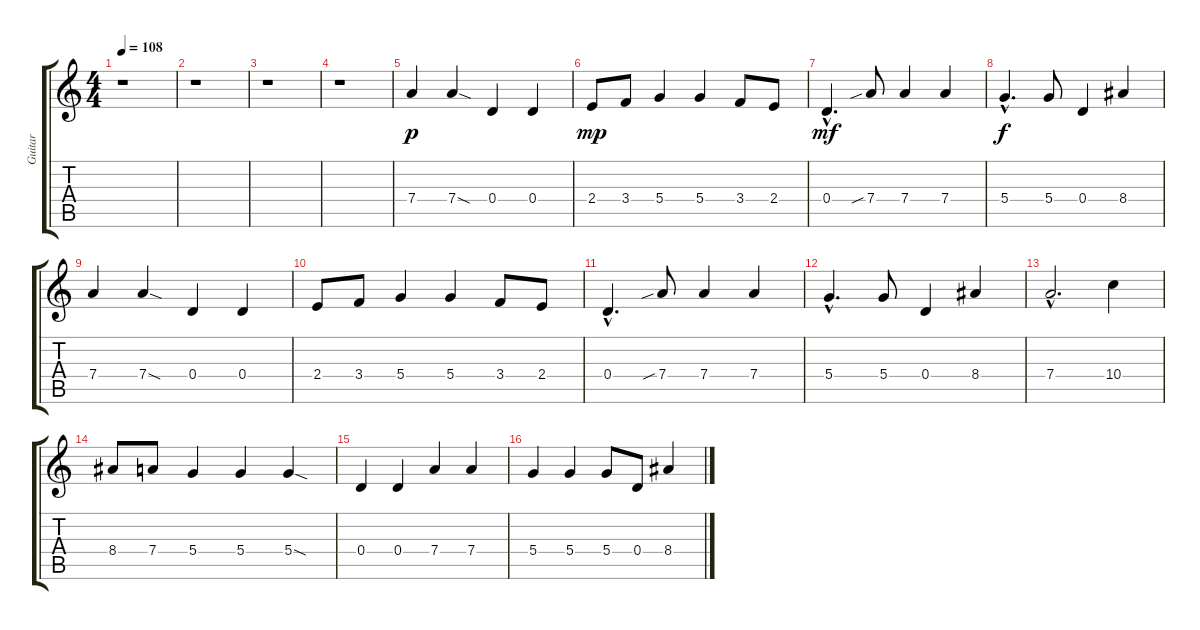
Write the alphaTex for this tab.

\track ("Guitar" "Guitar") {instrument distortionguitar}
\staff {score tabs}
\tuning (E4 B3 G3 D3 A2 E2) {hide}
\ts (4 4)
\tempo 108
\clef g2
\ks c
r.1{dy p instrument distortionguitar} |
r.1 |
r.1 |
r.1 |
7.4.4 7.4{sod}.4 0.4.4 0.4.4 |
2.4.8{dy mp} 3.4.8 5.4.4 5.4.4 3.4.8 2.4.8 |
0.4{hac}.4{d dy mf} 7.4{sib}.8 7.4.4 7.4.4 |
5.4{hac}.4{d dy f} 5.4.8 0.4.4 8.4.4 |
7.4.4 7.4{sod}.4 0.4.4 0.4.4 |
2.4.8 3.4.8 5.4.4 5.4.4 3.4.8 2.4.8 |
0.4{hac}.4{d} 7.4{sib}.8 7.4.4 7.4.4 |
5.4{hac}.4{d} 5.4.8 0.4.4 8.4.4 |
7.4{hac}.2{d} 10.4.4 |
8.4.8 7.4.8 5.4.4 5.4.4 5.4{sod}.4 |
0.4.4 0.4.4 7.4.4 7.4.4 |
5.4.4 5.4.4 5.4.8 0.4.8 8.4.4
